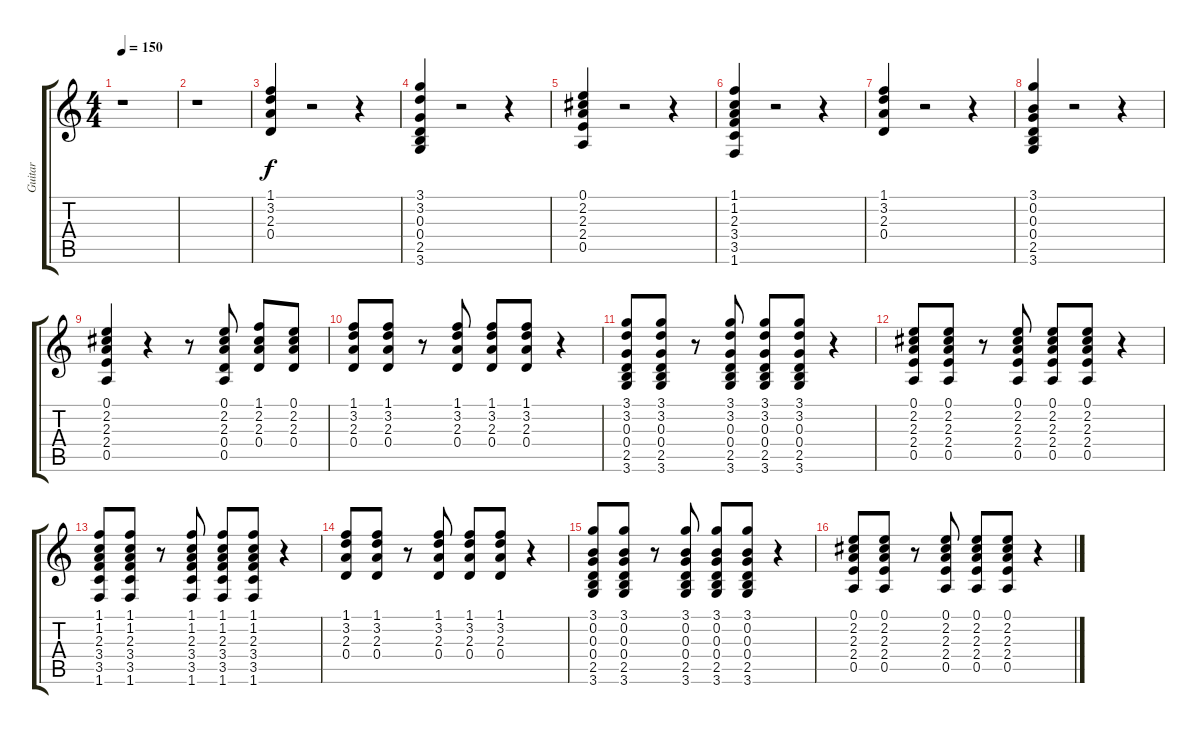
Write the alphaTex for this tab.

\track ("Guitar" "Guitar") {instrument acousticguitarnylon}
\staff {score tabs}
\tuning (E4 B3 G3 D3 A2 E2) {hide}
\ts (4 4)
\tempo 150
\clef g2
\ks c
r.1{dy f instrument acousticguitarnylon} |
r.1 |
(1.1 3.2 2.3 0.4).4 r.2 r.4 |
(3.1 3.2 0.3 0.4 2.5 3.6).4 r.2 r.4 |
(0.1 2.2 2.3 2.4 0.5).4 r.2 r.4 |
(1.1 1.2 2.3 3.4 3.5 1.6).4 r.2 r.4 |
(1.1 3.2 2.3 0.4).4 r.2 r.4 |
(3.1 0.2 0.3 0.4 2.5 3.6).4 r.2 r.4 |
(0.1 2.2 2.3 2.4 0.5).4 r.4 r.8 (0.1 2.2 2.3 0.4 0.5).8 (1.1 2.2 2.3 0.4).8 (0.1 2.2 2.3 0.4).8 |
(1.1 3.2 2.3 0.4).8 (1.1 3.2 2.3 0.4).8 r.8 (1.1 3.2 2.3 0.4).8 (1.1 3.2 2.3 0.4).8 (1.1 3.2 2.3 0.4).8 r.4 |
(3.1 3.2 0.3 0.4 2.5 3.6).8 (3.1 3.2 0.3 0.4 2.5 3.6).8 r.8 (3.1 3.2 0.3 0.4 2.5 3.6).8 (3.1 3.2 0.3 0.4 2.5 3.6).8 (3.1 3.2 0.3 0.4 2.5 3.6).8 r.4 |
(0.1 2.2 2.3 2.4 0.5).8 (0.1 2.2 2.3 2.4 0.5).8 r.8 (0.1 2.2 2.3 2.4 0.5).8 (0.1 2.2 2.3 2.4 0.5).8 (0.1 2.2 2.3 2.4 0.5).8 r.4 |
(1.1 1.2 2.3 3.4 3.5 1.6).8 (1.1 1.2 2.3 3.4 3.5 1.6).8 r.8 (1.1 1.2 2.3 3.4 3.5 1.6).8 (1.1 1.2 2.3 3.4 3.5 1.6).8 (1.1 1.2 2.3 3.4 3.5 1.6).8 r.4 |
(1.1 3.2 2.3 0.4).8 (1.1 3.2 2.3 0.4).8 r.8 (1.1 3.2 2.3 0.4).8 (1.1 3.2 2.3 0.4).8 (1.1 3.2 2.3 0.4).8 r.4 |
(3.1 0.2 0.3 0.4 2.5 3.6).8 (3.1 0.2 0.3 0.4 2.5 3.6).8 r.8 (3.1 0.2 0.3 0.4 2.5 3.6).8 (3.1 0.2 0.3 0.4 2.5 3.6).8 (3.1 0.2 0.3 0.4 2.5 3.6).8 r.4 |
(0.1 2.2 2.3 2.4 0.5).8 (0.1 2.2 2.3 2.4 0.5).8 r.8 (0.1 2.2 2.3 2.4 0.5).8 (0.1 2.2 2.3 2.4 0.5).8 (0.1 2.2 2.3 2.4 0.5).8 r.4
